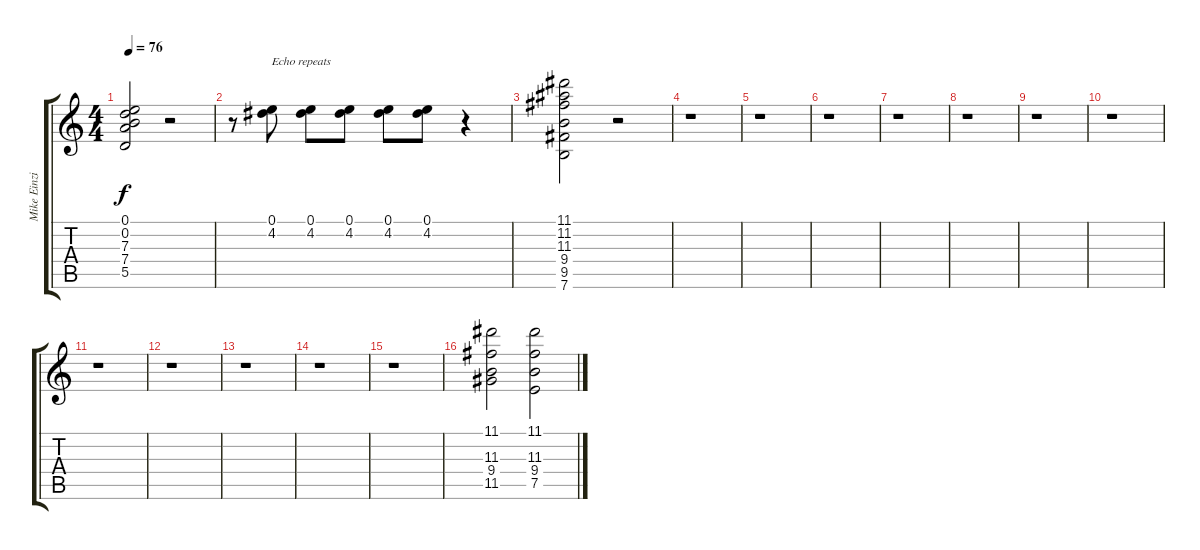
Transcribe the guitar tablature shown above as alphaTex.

\track ("Mike Einziger clean" "Mike Einzi") {instrument electricguitarclean}
\staff {score tabs}
\tuning (E4 B3 G3 D3 A2 E2) {hide}
\ts (4 4)
\tempo 76
\clef g2
\ks c
(0.1 0.2 7.3 7.4 5.5).2{dy f volume 12} r.2 |
r.8 (0.1 4.2).8{txt "Echo repeats" volume 16} (0.1 4.2).8 (0.1 4.2).8 (0.1 4.2).8 (0.1 4.2).8 r.4 |
(11.1 11.2 11.3 9.4 9.5 7.6).2{volume 11} r.2 |
r.1 |
r.1 |
r.1 |
r.1 |
r.1 |
r.1 |
r.1 |
r.1 |
r.1 |
r.1 |
r.1 |
r.1 |
(11.1 11.3 9.4 11.5).2 (11.1 11.3 9.4 7.5).2{volume 11}
